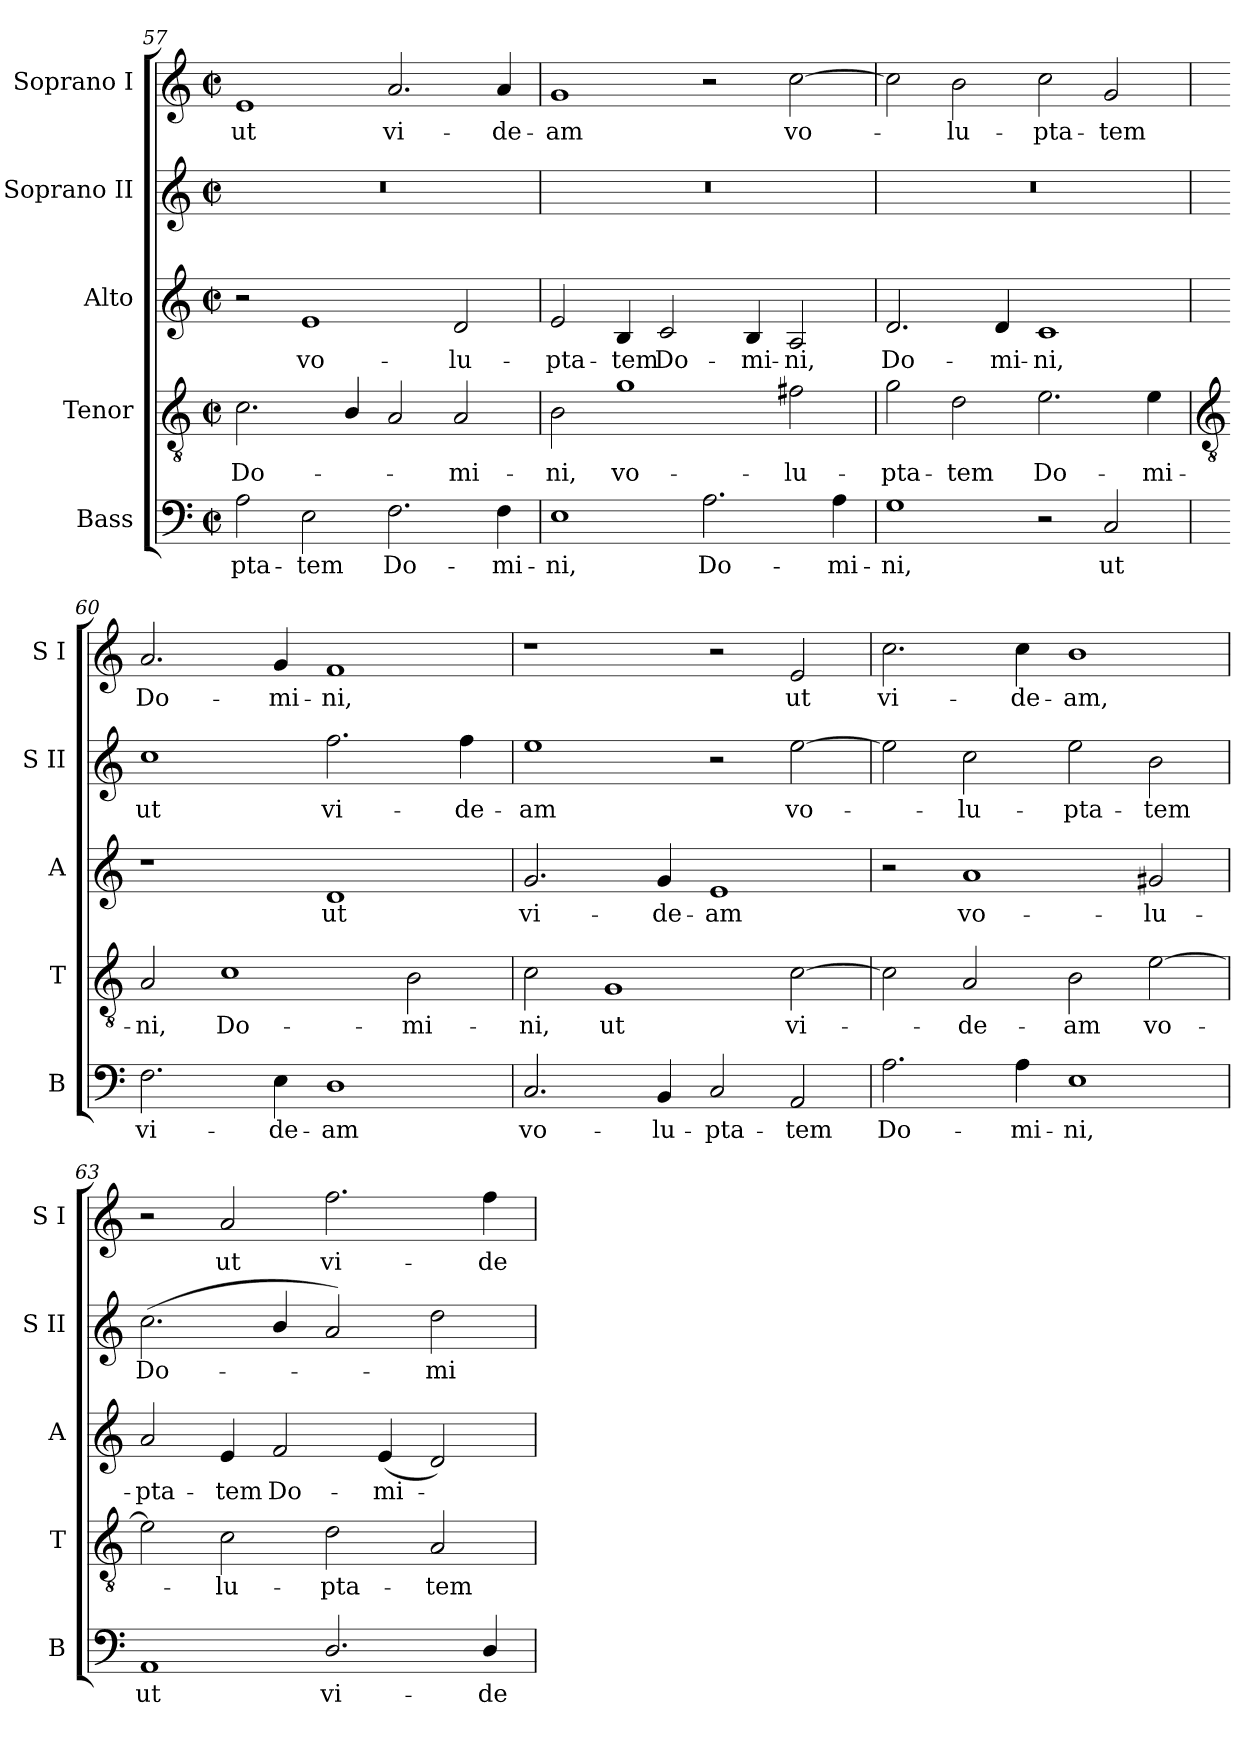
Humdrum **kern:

**kern	**text	**kern	**text	**kern	**text	**kern	**text	**kern	**text
*part5	*part5	*part4	*part4	*part3	*part3	*part2	*part2	*part1	*part1
*staff5	*staff5	*staff4	*staff4	*staff3	*staff3	*staff2	*staff2	*staff1	*staff1
*I"Bass	*	*I"Tenor	*	*I"Alto	*	*I"Soprano II	*	*I"Soprano I	*
*I'B	*	*I'T	*	*I'A	*	*I'S II	*	*I'S I	*
*clefF4	*	*clefGv2	*	*clefG2	*	*clefG2	*	*clefG2	*
*k[]	*	*k[]	*	*k[]	*	*k[]	*	*k[]	*
*C:	*	*C:	*	*C:	*	*C:	*	*C:	*
*M4/2	*	*M4/2	*	*M4/2	*	*M4/2	*	*M4/2	*
*met(c|)	*	*met(c|)	*	*met(c|)	*	*met(c|)	*	*met(c|)	*
=57	=57	=57	=57	=57	=57	=57	=57	=57	=57
!	!LO:LY:b	!	!LO:LY:b	!	!	!	!	!	!LO:LY:b
2A	-pta-	2.c	Do-	2r	.	0r	.	1e	ut
!	!LO:LY:b	!	!	!	!LO:LY:b	!	!	!	!
2E	-tem	.	.	1e	vo-	.	.	.	.
.	.	4B/	.	.	.	.	.	.	.
!	!LO:LY:b	!	!	!	!	!	!	!	!LO:LY:b
2.F	Do-	2A	.	.	.	.	.	2.a	vi-
!	!	!	!LO:LY:b	!	!LO:LY:b	!	!	!	!
.	.	2A	mi-	2d	-lu-	.	.	.	.
!	!LO:LY:b	!	!	!	!	!	!	!	!LO:LY:b
4F	-mi-	.	.	.	.	.	.	4a	-de-
=58	=58	=58	=58	=58	=58	=58	=58	=58	=58
!	!LO:LY:b	!	!LO:LY:b	!	!LO:LY:b	!	!	!	!LO:LY:b
1E	-ni,	2B	-ni,	2e	-pta-	0r	.	1g	-am
!	!	!	!LO:LY:b	!	!LO:LY:b	!	!	!	!
.	.	1g	vo-	4B	-tem	.	.	.	.
!	!	!	!	!	!LO:LY:b	!	!	!	!
.	.	.	.	2c	Do-	.	.	.	.
!	!LO:LY:b	!	!	!	!	!	!	!	!
2.A	Do-	.	.	.	.	.	.	2r	.
!	!	!	!	!	!LO:LY:b	!	!	!	!
.	.	.	.	4B	-mi-	.	.	.	.
!	!	!	!LO:LY:b	!	!LO:LY:b	!	!	!	!LO:LY:b
.	.	2f#X	-lu-	2A	-ni,	.	.	[2cc	vo-
!	!LO:LY:b	!	!	!	!	!	!	!	!
4A	-mi-	.	.	.	.	.	.	.	.
=59	=59	=59	=59	=59	=59	=59	=59	=59	=59
!	!LO:LY:b	!	!LO:LY:b	!	!LO:LY:b	!	!	!	!
1G	-ni,	2g	-pta-	2.d	Do-	0r	.	2cc]	.
!	!	!	!LO:LY:b	!	!	!	!	!	!LO:LY:b
.	.	2d	-tem	.	.	.	.	2b	lu-
!	!	!	!	!	!LO:LY:b	!	!	!	!
.	.	.	.	4d	-mi-	.	.	.	.
!	!	!	!LO:LY:b	!	!LO:LY:b	!	!	!	!LO:LY:b
2r	.	2.e	Do-	1c	-ni,	.	.	2cc	-pta-
!	!LO:LY:b	!	!	!	!	!	!	!	!LO:LY:b
2C	ut	.	.	.	.	.	.	2g	-tem
!	!	!	!LO:LY:b	!	!	!	!	!	!
.	.	4e	-mi-	.	.	.	.	.	.
!!LO:LB:g=z
=60	=60	=60	=60	=60	=60	=60	=60	=60	=60
*	*	*clefGv2	*	*	*	*	*	*	*
!	!LO:LY:b	!	!LO:LY:b	!	!	!	!LO:LY:b	!	!LO:LY:b
2.F	vi-	2A	-ni,	1r	.	1cc	ut	2.a	Do-
!	!	!	!LO:LY:b	!	!	!	!	!	!
.	.	1c	Do-	.	.	.	.	.	.
!	!LO:LY:b	!	!	!	!	!	!	!	!LO:LY:b
4E	-de-	.	.	.	.	.	.	4g	-mi-
!	!LO:LY:b	!	!	!	!LO:LY:b	!	!LO:LY:b	!	!LO:LY:b
1D	-am	.	.	1d	ut	2.ff	vi-	1f	-ni,
!	!	!	!LO:LY:b	!	!	!	!	!	!
.	.	2B	-mi-	.	.	.	.	.	.
!	!	!	!	!	!	!	!LO:LY:b	!	!
.	.	.	.	.	.	4ff	-de-	.	.
=61	=61	=61	=61	=61	=61	=61	=61	=61	=61
!	!LO:LY:b	!	!LO:LY:b	!	!LO:LY:b	!	!LO:LY:b	!	!
2.C	vo-	2c	-ni,	2.g	vi-	1ee	-am	1r	.
!	!	!	!LO:LY:b	!	!	!	!	!	!
.	.	1G	ut	.	.	.	.	.	.
!	!LO:LY:b	!	!	!	!LO:LY:b	!	!	!	!
4BB	-lu-	.	.	4g	-de-	.	.	.	.
!	!LO:LY:b	!	!	!	!LO:LY:b	!	!	!	!
2C	-pta-	.	.	1e	-am	2r	.	2r	.
!	!LO:LY:b	!	!LO:LY:b	!	!	!	!LO:LY:b	!	!LO:LY:b
2AA	-tem	[2c	vi-	.	.	[2ee	vo-	2e	ut
=62	=62	=62	=62	=62	=62	=62	=62	=62	=62
!	!LO:LY:b	!	!	!	!	!	!	!	!LO:LY:b
2.A	Do-	2c]	.	2r	.	2ee]	.	2.cc	vi-
!	!	!	!LO:LY:b	!	!LO:LY:b	!	!LO:LY:b	!	!
.	.	2A	de-	1a	vo-	2cc	lu-	.	.
!	!LO:LY:b	!	!	!	!	!	!	!	!LO:LY:b
4A	-mi-	.	.	.	.	.	.	4cc	-de-
!	!LO:LY:b	!	!LO:LY:b	!	!	!	!LO:LY:b	!	!LO:LY:b
1E	-ni,	2B	-am	.	.	2ee	-pta-	1b	-am,
!	!	!	!LO:LY:b	!	!LO:LY:b	!	!LO:LY:b	!	!
.	.	[2e	vo-	2g#X	-lu-	2b	-tem	.	.
=63	=63	=63	=63	=63	=63	=63	=63	=63	=63
!	!LO:LY:b	!	!	!	!LO:LY:b	!	!LO:LY:b	!	!
1AA	ut	2e]	.	2a	-pta-	(<2.cc	Do-	2r	.
!	!	!	!LO:LY:b	!	!LO:LY:b	!	!	!	!LO:LY:b
.	.	2c	lu-	4e	-tem	.	.	2a	ut
!	!	!	!	!	!LO:LY:b	!	!	!	!
.	.	.	.	2f	Do-	4b/	.	.	.
!	!LO:LY:b	!	!LO:LY:b	!	!	!	!	!	!LO:LY:b
2.D/	vi-	2d	-pta-	.	.	2a)	.	2.ff	vi-
!	!	!	!	!	!LO:LY:b	!	!	!	!
.	.	.	.	(<4e	-mi-	.	.	.	.
!	!	!	!LO:LY:b	!	!	!	!LO:LY:b	!	!
.	.	2A	-tem	2d)	.	2dd	mi-	.	.
!	!LO:LY:b	!	!	!	!	!	!	!	!LO:LY:b
4D/	-de-	.	.	.	.	.	.	4ff	-de-
=	=	=	=	=	=	=	=	=	=
*-	*-	*-	*-	*-	*-	*-	*-	*-	*-
